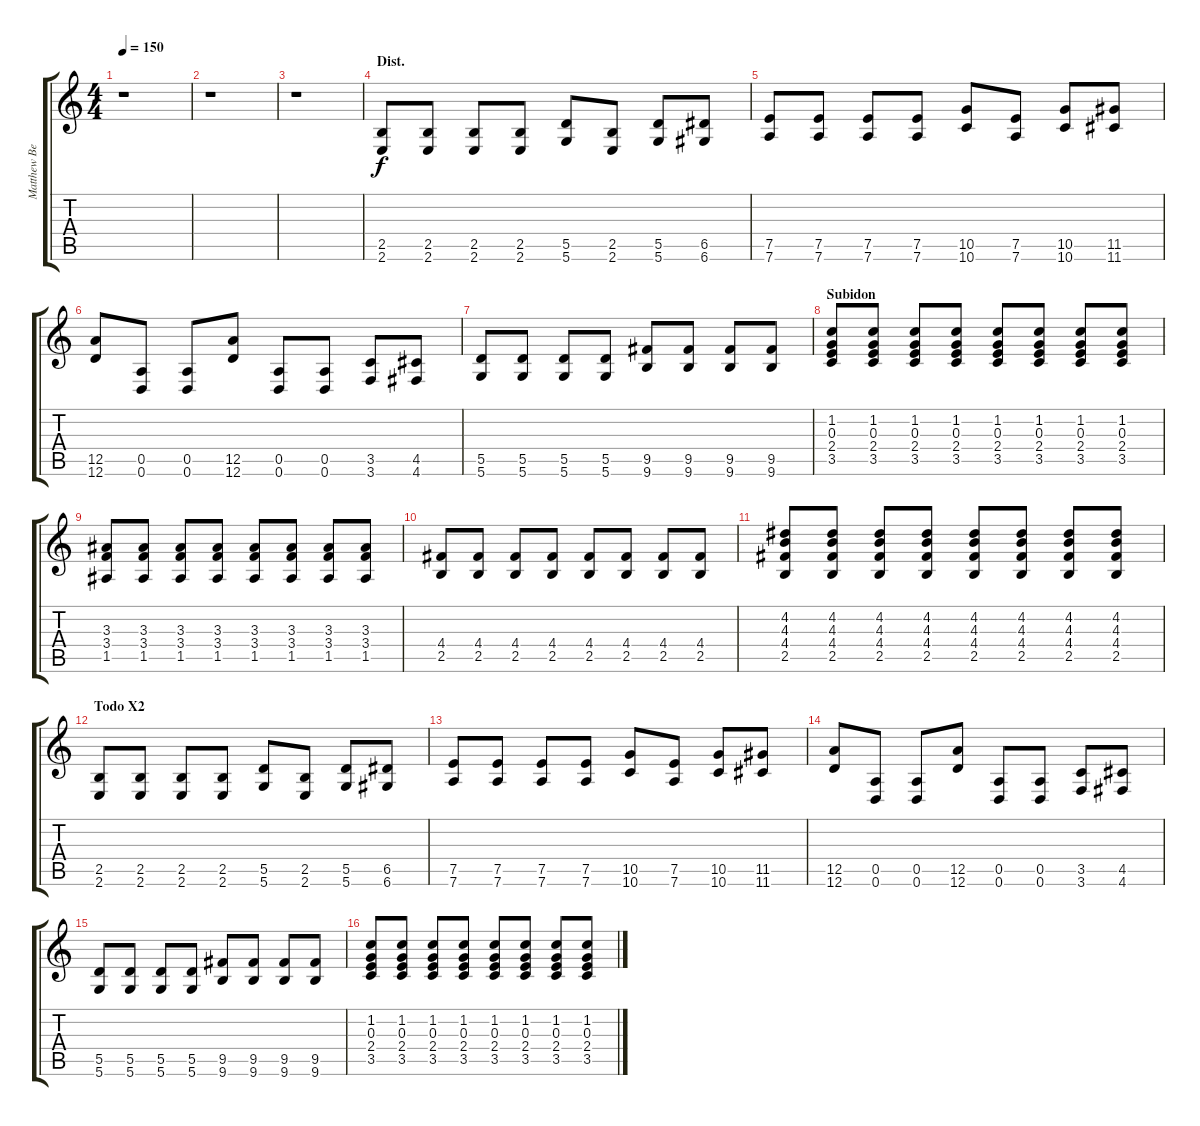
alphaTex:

\track ("Matthew Bellamy" "Matthew Be") {instrument distortionguitar}
\staff {score tabs}
\tuning (E4 B3 G3 D3 A2 D2) {hide}
\ts (4 4)
\tempo 150
\clef g2
\ks c
r.1{dy f} |
r.1 |
r.1 |
\section ("" "Dist.")
(2.5 2.6).8 (2.5 2.6).8 (2.5 2.6).8 (2.5 2.6).8 (5.5 5.6).8 (2.5 2.6).8 (5.5 5.6).8 (6.5 6.6).8 |
(7.5 7.6).8 (7.5 7.6).8 (7.5 7.6).8 (7.5 7.6).8 (10.5 10.6).8 (7.5 7.6).8 (10.5 10.6).8 (11.5 11.6).8 |
(12.5 12.6).8 (0.5 0.6).8 (0.5 0.6).8 (12.5 12.6).8 (0.5 0.6).8 (0.5 0.6).8 (3.5 3.6).8 (4.5 4.6).8 |
(5.5 5.6).8 (5.5 5.6).8 (5.5 5.6).8 (5.5 5.6).8 (9.5 9.6).8 (9.5 9.6).8 (9.5 9.6).8 (9.5 9.6).8 |
\section ("" "Subidon")
(1.2 0.3 2.4 3.5).8 (1.2 0.3 2.4 3.5).8 (1.2 0.3 2.4 3.5).8 (1.2 0.3 2.4 3.5).8 (1.2 0.3 2.4 3.5).8 (1.2 0.3 2.4 3.5).8 (1.2 0.3 2.4 3.5).8 (1.2 0.3 2.4 3.5).8 |
(3.3 3.4 1.5).8 (3.3 3.4 1.5).8 (3.3 3.4 1.5).8 (3.3 3.4 1.5).8 (3.3 3.4 1.5).8 (3.3 3.4 1.5).8 (3.3 3.4 1.5).8 (3.3 3.4 1.5).8 |
(4.4 2.5).8 (4.4 2.5).8 (4.4 2.5).8 (4.4 2.5).8 (4.4 2.5).8 (4.4 2.5).8 (4.4 2.5).8 (4.4 2.5).8 |
(4.2 4.3 4.4 2.5).8 (4.2 4.3 4.4 2.5).8 (4.2 4.3 4.4 2.5).8 (4.2 4.3 4.4 2.5).8 (4.2 4.3 4.4 2.5).8 (4.2 4.3 4.4 2.5).8 (4.2 4.3 4.4 2.5).8 (4.2 4.3 4.4 2.5).8 |
\section ("" "Todo X2")
(2.5 2.6).8 (2.5 2.6).8 (2.5 2.6).8 (2.5 2.6).8 (5.5 5.6).8 (2.5 2.6).8 (5.5 5.6).8 (6.5 6.6).8 |
(7.5 7.6).8 (7.5 7.6).8 (7.5 7.6).8 (7.5 7.6).8 (10.5 10.6).8 (7.5 7.6).8 (10.5 10.6).8 (11.5 11.6).8 |
(12.5 12.6).8 (0.5 0.6).8 (0.5 0.6).8 (12.5 12.6).8 (0.5 0.6).8 (0.5 0.6).8 (3.5 3.6).8 (4.5 4.6).8 |
(5.5 5.6).8 (5.5 5.6).8 (5.5 5.6).8 (5.5 5.6).8 (9.5 9.6).8 (9.5 9.6).8 (9.5 9.6).8 (9.5 9.6).8 |
(1.2 0.3 2.4 3.5).8 (1.2 0.3 2.4 3.5).8 (1.2 0.3 2.4 3.5).8 (1.2 0.3 2.4 3.5).8 (1.2 0.3 2.4 3.5).8 (1.2 0.3 2.4 3.5).8 (1.2 0.3 2.4 3.5).8 (1.2 0.3 2.4 3.5).8
